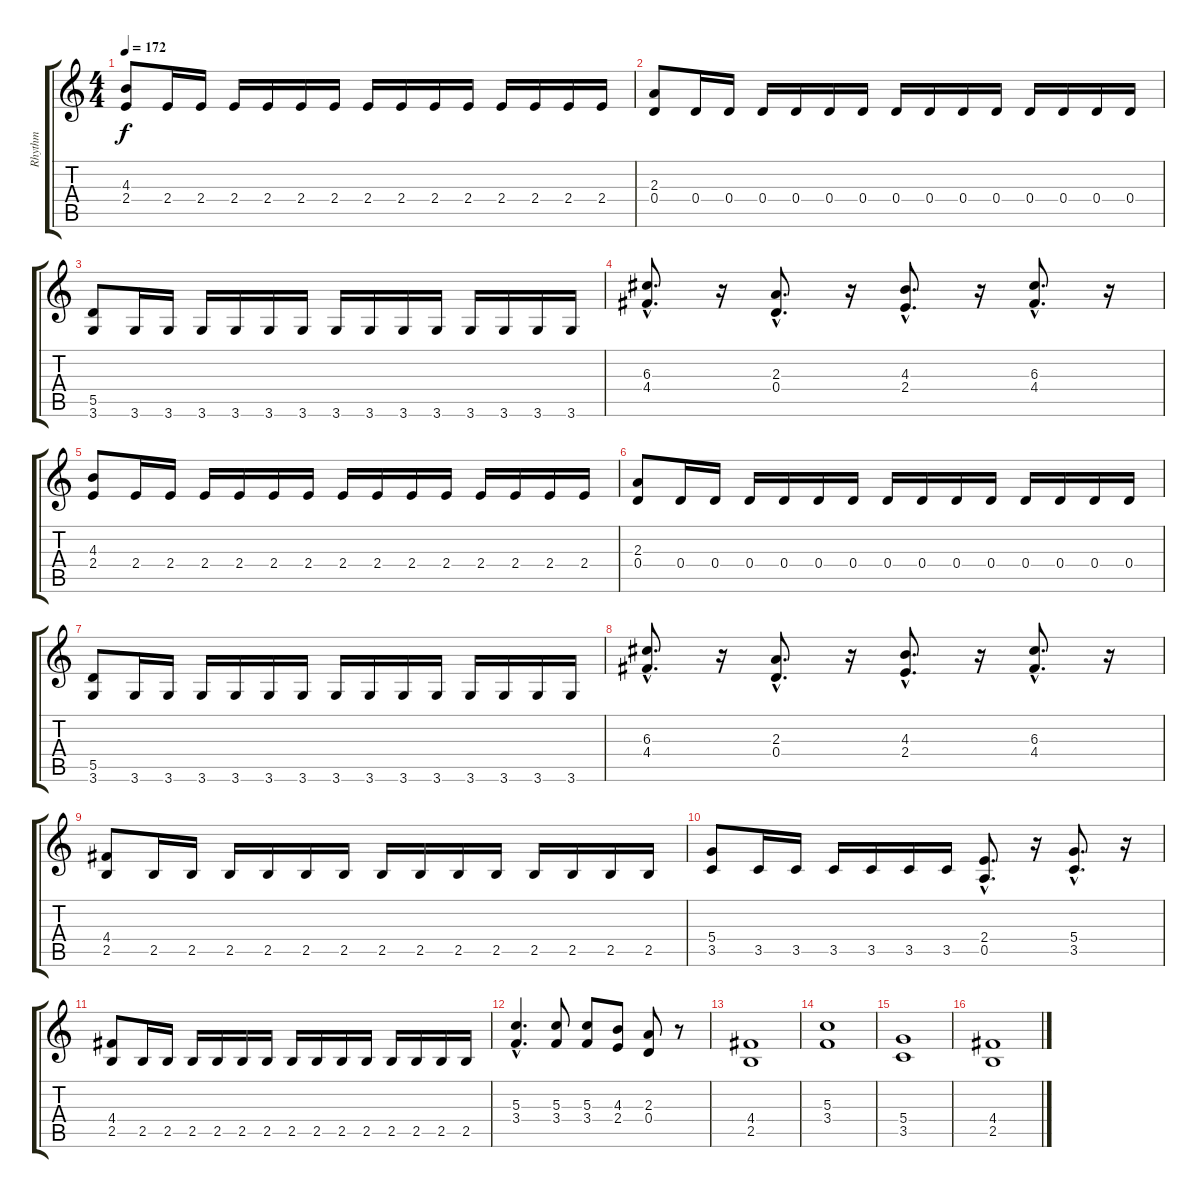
\track ("Rhythm" "Rhythm") {instrument distortionguitar}
\staff {score tabs}
\tuning (E4 B3 G3 D3 A2 E2) {hide}
\ts (4 4)
\tempo 172
\clef g2
\ks c
(4.3 2.4).8{dy f} 2.4.16 2.4.16 2.4.16 2.4.16 2.4.16 2.4.16 2.4.16 2.4.16 2.4.16 2.4.16 2.4.16 2.4.16 2.4.16 2.4.16 |
(2.3 0.4).8 0.4.16 0.4.16 0.4.16 0.4.16 0.4.16 0.4.16 0.4.16 0.4.16 0.4.16 0.4.16 0.4.16 0.4.16 0.4.16 0.4.16 |
(5.5 3.6).8 3.6.16 3.6.16 3.6.16 3.6.16 3.6.16 3.6.16 3.6.16 3.6.16 3.6.16 3.6.16 3.6.16 3.6.16 3.6.16 3.6.16 |
(6.3{hac} 4.4{hac}).8{d} r.16 (2.3{hac} 0.4{hac}).8{d} r.16 (4.3{hac} 2.4{hac}).8{d} r.16 (6.3{hac} 4.4{hac}).8{d} r.16 |
(4.3 2.4).8 2.4.16 2.4.16 2.4.16 2.4.16 2.4.16 2.4.16 2.4.16 2.4.16 2.4.16 2.4.16 2.4.16 2.4.16 2.4.16 2.4.16 |
(2.3 0.4).8 0.4.16 0.4.16 0.4.16 0.4.16 0.4.16 0.4.16 0.4.16 0.4.16 0.4.16 0.4.16 0.4.16 0.4.16 0.4.16 0.4.16 |
(5.5 3.6).8 3.6.16 3.6.16 3.6.16 3.6.16 3.6.16 3.6.16 3.6.16 3.6.16 3.6.16 3.6.16 3.6.16 3.6.16 3.6.16 3.6.16 |
(6.3{hac} 4.4{hac}).8{d} r.16 (2.3{hac} 0.4{hac}).8{d} r.16 (4.3{hac} 2.4{hac}).8{d} r.16 (6.3{hac} 4.4{hac}).8{d} r.16 |
(4.4 2.5).8 2.5.16 2.5.16 2.5.16 2.5.16 2.5.16 2.5.16 2.5.16 2.5.16 2.5.16 2.5.16 2.5.16 2.5.16 2.5.16 2.5.16 |
(5.4 3.5).8 3.5.16 3.5.16 3.5.16 3.5.16 3.5.16 3.5.16 (2.4{hac} 0.5{hac}).8{d} r.16 (5.4{hac} 3.5{hac}).8{d} r.16 |
(4.4 2.5).8 2.5.16 2.5.16 2.5.16 2.5.16 2.5.16 2.5.16 2.5.16 2.5.16 2.5.16 2.5.16 2.5.16 2.5.16 2.5.16 2.5.16 |
(5.3{hac} 3.4{hac}).4{d} (5.3 3.4).8 (5.3 3.4).8 (4.3 2.4).8 (2.3 0.4).8 r.8 |
(4.4 2.5).1 |
(5.3 3.4).1 |
(5.4 3.5).1 |
(4.4 2.5).1
